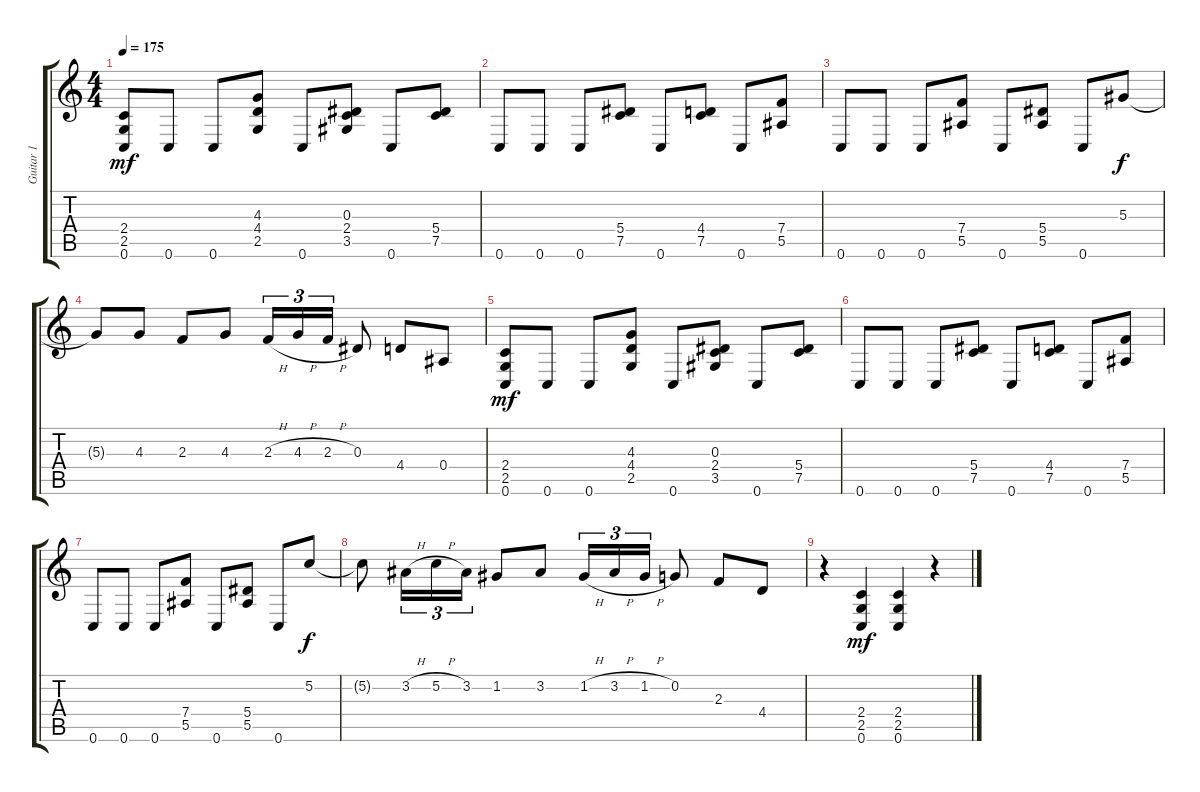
\track ("Guitar 1" "Guitar 1") {instrument distortionguitar}
\staff {score tabs}
\tuning (C4 G3 Eb3 Bb2 F2 C2) {hide}
\ts (4 4)
\tempo 175
\clef g2
\ks c
(2.4 2.5 0.6).8{dy mf} 0.6.8 0.6.8 (4.3 4.4 2.5).8 0.6.8 (0.3 2.4 3.5).8 0.6.8 (5.4 7.5).8 |
0.6.8 0.6.8 0.6.8 (5.4 7.5).8 0.6.8 (4.4 7.5).8 0.6.8 (7.4 5.5).8 |
0.6.8 0.6.8 0.6.8 (7.4 5.5).8 0.6.8 (5.4 5.5).8 0.6.8 5.3.8{dy f} |
5.3{t}.8 4.3.8 2.3.8 4.3.8 2.3{h}.16{tu (3 2)} 4.3{h}.16{tu (3 2)} 2.3{h}.16{tu (3 2)} 0.3.8 4.4.8 0.4.8 |
(2.4 2.5 0.6).8{dy mf} 0.6.8 0.6.8 (4.3 4.4 2.5).8 0.6.8 (0.3 2.4 3.5).8 0.6.8 (5.4 7.5).8 |
0.6.8 0.6.8 0.6.8 (5.4 7.5).8 0.6.8 (4.4 7.5).8 0.6.8 (7.4 5.5).8 |
0.6.8 0.6.8 0.6.8 (7.4 5.5).8 0.6.8 (5.4 5.5).8 0.6.8 5.2.8{dy f} |
5.2{t}.8 3.2{h}.16{tu (3 2)} 5.2{h}.16{tu (3 2)} 3.2.16{tu (3 2)} 1.2.8 3.2.8 1.2{h}.16{tu (3 2)} 3.2{h}.16{tu (3 2)} 1.2{h}.16{tu (3 2)} 0.2.8 2.3.8 4.4.8 |
r.4 (2.4 2.5 0.6).4{dy mf} (2.4 2.5 0.6).4 r.4
